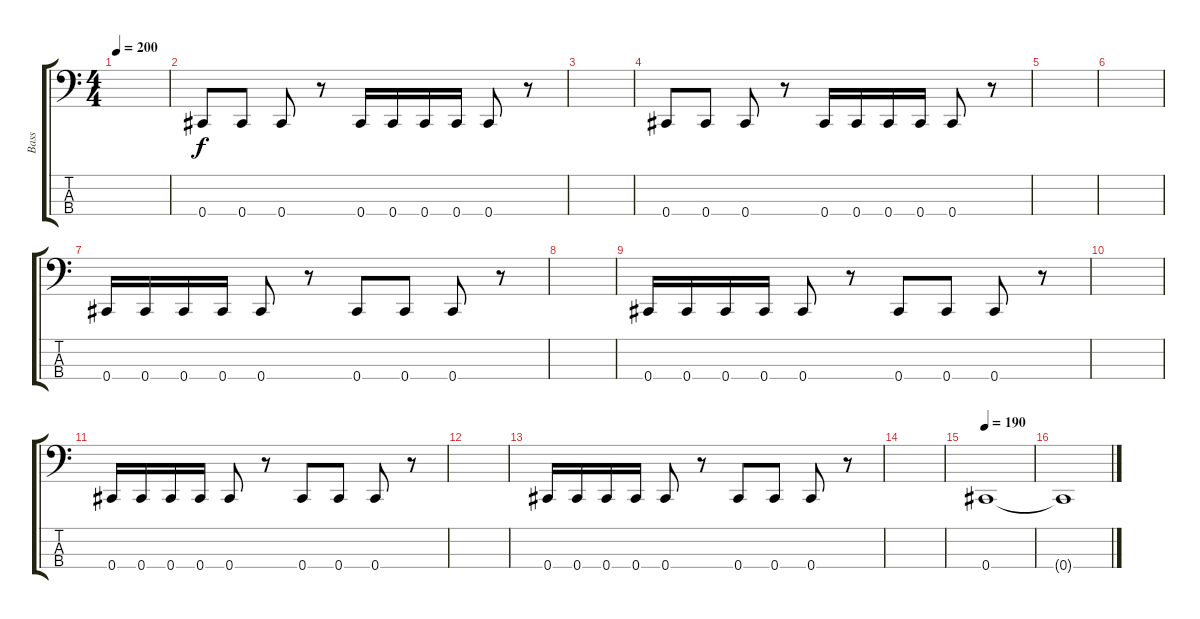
\track ("Bass" "Bass") {instrument electricbasspick}
\staff {score tabs}
\tuning (Gb2 Db2 Ab1 Db1) {hide}
\ts (4 4)
\tempo 200
\clef f4
\ks c
|
0.4.8 0.4.8 0.4.8 r.8 0.4.16 0.4.16 0.4.16 0.4.16 0.4.8 r.8 |
|
0.4.8 0.4.8 0.4.8 r.8 0.4.16 0.4.16 0.4.16 0.4.16 0.4.8 r.8 |
|
|
0.4.16 0.4.16 0.4.16 0.4.16 0.4.8 r.8 0.4.8 0.4.8 0.4.8 r.8 |
|
0.4.16 0.4.16 0.4.16 0.4.16 0.4.8 r.8 0.4.8 0.4.8 0.4.8 r.8 |
|
0.4.16 0.4.16 0.4.16 0.4.16 0.4.8 r.8 0.4.8 0.4.8 0.4.8 r.8 |
|
0.4.16 0.4.16 0.4.16 0.4.16 0.4.8 r.8 0.4.8 0.4.8 0.4.8 r.8 |
|
\tempo 190
0.4.1 |
0.4{t}.1
